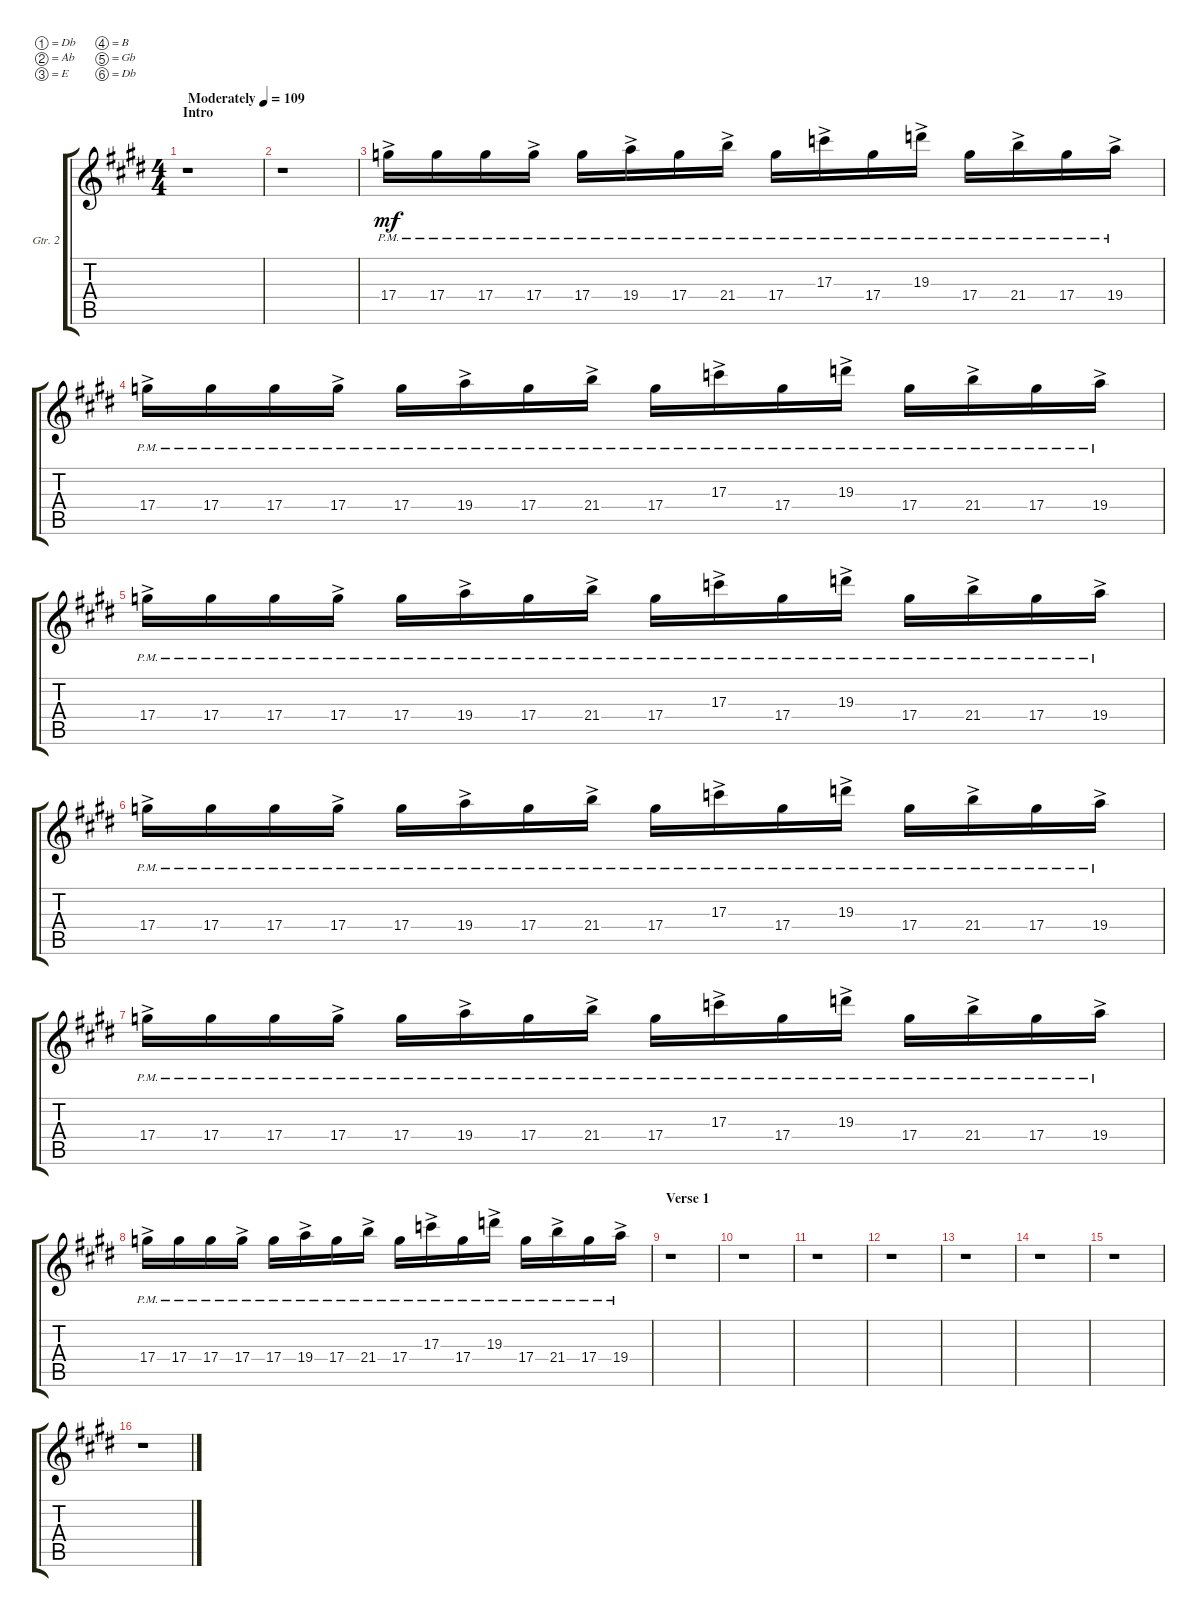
\defaultSystemsLayout 4
\bracketExtendMode groupsimilarinstruments
\firstSystemTrackNameOrientation horizontal
\otherSystemsTrackNameOrientation horizontal
\track ("Guitar 2" "Gtr. 2") {instrument distortionguitar}
\staff {score tabs}
\tuning (Db4 Ab3 E3 B2 Gb2 Db2)
\displaytranspose 15
\ts (4 4)
\section ("" "Intro")
\tempo (109 "Moderately")
\clef g2
\ks c#minor
r.1{dy mf instrument distortionguitar} |
r.1 |
17.4{ac pm}.16 17.4{pm}.16 17.4{pm}.16 17.4{ac pm}.16 17.4{pm}.16 19.4{ac pm}.16 17.4{pm}.16 21.4{ac pm}.16 17.4{pm}.16 17.3{ac pm}.16 17.4{pm}.16 19.3{ac pm}.16 17.4{pm}.16 21.4{ac pm}.16 17.4{pm}.16 19.4{ac pm}.16 |
17.4{ac pm}.16 17.4{pm}.16 17.4{pm}.16 17.4{ac pm}.16 17.4{pm}.16 19.4{ac pm}.16 17.4{pm}.16 21.4{ac pm}.16 17.4{pm}.16 17.3{ac pm}.16 17.4{pm}.16 19.3{ac pm}.16 17.4{pm}.16 21.4{ac pm}.16 17.4{pm}.16 19.4{ac pm}.16 |
17.4{ac pm}.16 17.4{pm}.16 17.4{pm}.16 17.4{ac pm}.16 17.4{pm}.16 19.4{ac pm}.16 17.4{pm}.16 21.4{ac pm}.16 17.4{pm}.16 17.3{ac pm}.16 17.4{pm}.16 19.3{ac pm}.16 17.4{pm}.16 21.4{ac pm}.16 17.4{pm}.16 19.4{ac pm}.16 |
17.4{ac pm}.16 17.4{pm}.16 17.4{pm}.16 17.4{ac pm}.16 17.4{pm}.16 19.4{ac pm}.16 17.4{pm}.16 21.4{ac pm}.16 17.4{pm}.16 17.3{ac pm}.16 17.4{pm}.16 19.3{ac pm}.16 17.4{pm}.16 21.4{ac pm}.16 17.4{pm}.16 19.4{ac pm}.16 |
17.4{ac pm}.16 17.4{pm}.16 17.4{pm}.16 17.4{ac pm}.16 17.4{pm}.16 19.4{ac pm}.16 17.4{pm}.16 21.4{ac pm}.16 17.4{pm}.16 17.3{ac pm}.16 17.4{pm}.16 19.3{ac pm}.16 17.4{pm}.16 21.4{ac pm}.16 17.4{pm}.16 19.4{ac pm}.16 |
17.4{ac pm}.16 17.4{pm}.16 17.4{pm}.16 17.4{ac pm}.16 17.4{pm}.16 19.4{ac pm}.16 17.4{pm}.16 21.4{ac pm}.16 17.4{pm}.16 17.3{ac pm}.16 17.4{pm}.16 19.3{ac pm}.16 17.4{pm}.16 21.4{ac pm}.16 17.4{pm}.16 19.4{ac pm}.16 |
\section ("" "Verse 1")
r.1 |
r.1 |
r.1 |
r.1 |
r.1 |
r.1 |
r.1 |
r.1
